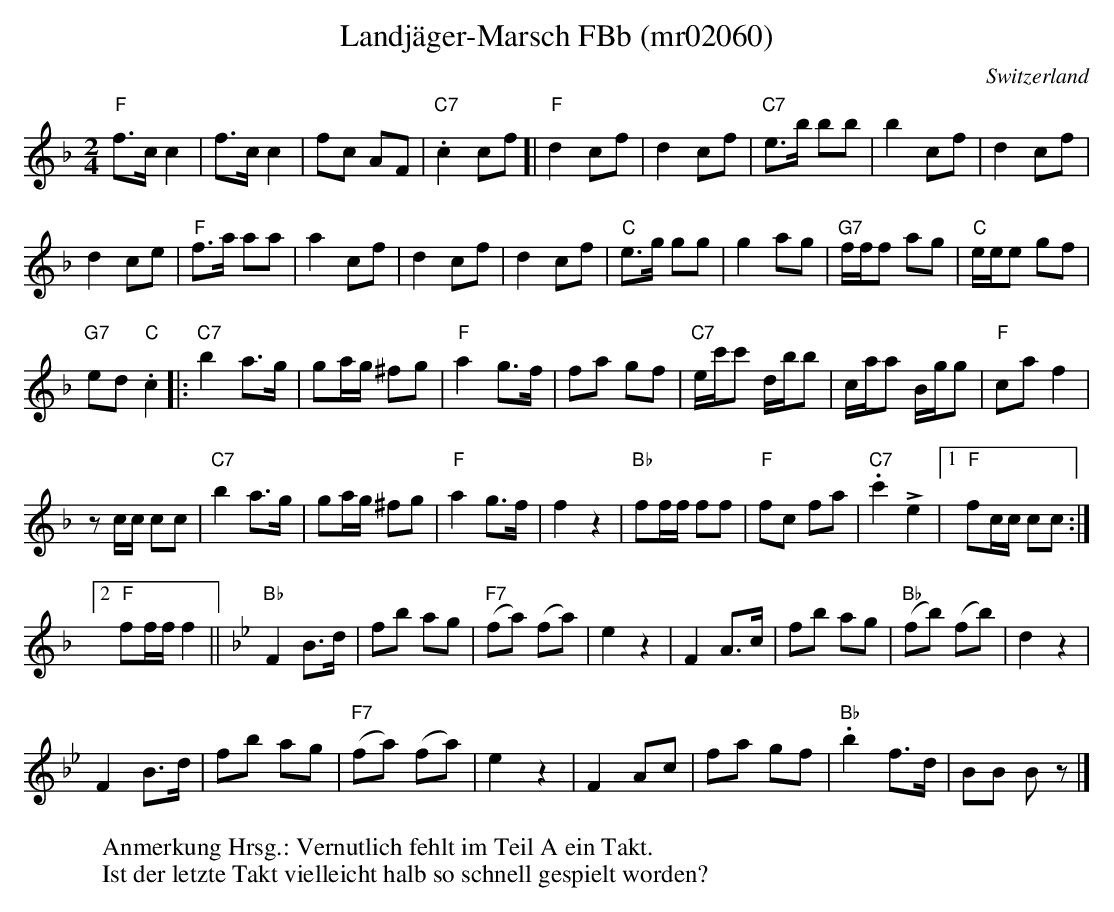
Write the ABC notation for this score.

X:1
T:Landjäger-Marsch FBb (mr02060)
O:Switzerland
M:2/4
L:1/8
K:F major
"F"f>cc2 | f>cc2 | fc AF | "C7".c2cf [| "F"d2cf | d2cf | "C7"e>b bb | b2cf | d2cf |
d2ce | "F"f>a aa | a2cf | d2cf | d2cf |  "C"e>g gg | g2 ag | "G7"f/f/f ag | "C"e/e/e gf |
"G7"ed"C".c2 |: "C7"b2a>g | ga/g/ ^fg | "F"a2 g>f | fa gf | "C7"e/c'/c' d/b/b | c/a/a B/g/g | "F"caf2 |
zc/c/ cc | "C7"b2 a>g | ga/g/ ^fg | "F"a2 g>f | f2z2 | "Bb"ff/f/ ff | "F"fc fa |  "C7".c'2!>!e2 |1 "F"fc/c/ cc :|2
"F"ff/f/ f2 || [K:Bb] "Bb"F2 B>d | fb ag | ("F7"fa) (fa) | e2z2 | F2 A>c | fb ag | ("Bb"fb) (fb) | d2z2 |
F2 B>d | fb ag | ("F7"fa) (fa) | e2z2 | F2Ac | fa gf | "Bb".b2 f>d | BB Bz |]
W:Anmerkung Hrsg.: Vernutlich fehlt im Teil A ein Takt.
W: Ist der letzte Takt vielleicht halb so schnell gespielt worden?
